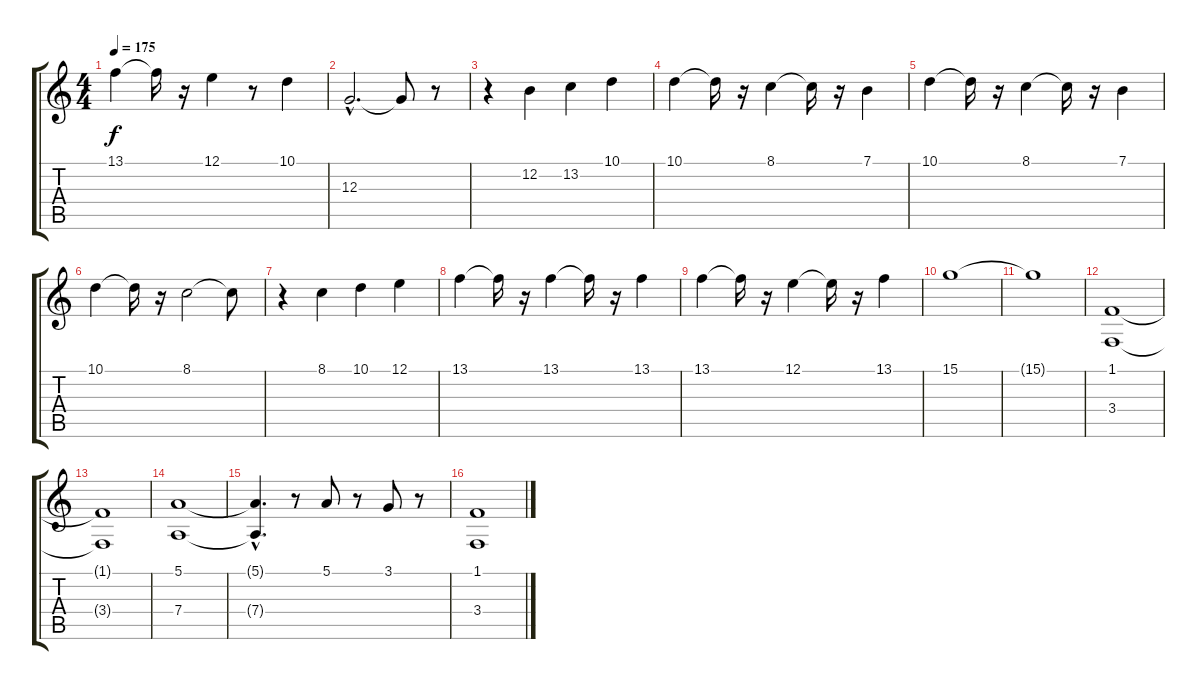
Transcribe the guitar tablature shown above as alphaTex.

\track "" {instrument trumpet}
\staff {score tabs}
\tuning (E4 B3 G3 D3 A2 E2) {hide}
\ts (4 4)
\tempo 175
\clef g2
\ks c
13.1.4{dy f} 13.1{t}.16 r.16 12.1.4 r.8 10.1.4 |
12.3{hac}.2{d} 12.3{t}.8 r.8 |
r.4 12.2.4 13.2.4 10.1.4 |
10.1.4 10.1{t}.16 r.16 8.1.4 8.1{t}.16 r.16 7.1.4 |
10.1.4 10.1{t}.16 r.16 8.1.4 8.1{t}.16 r.16 7.1.4 |
10.1.4 10.1{t}.16 r.16 8.1.2 8.1{t}.8 |
r.4 8.1.4 10.1.4 12.1.4 |
13.1.4 13.1{t}.16 r.16 13.1.4 13.1{t}.16 r.16 13.1.4 |
13.1.4 13.1{t}.16 r.16 12.1.4 12.1{t}.16 r.16 13.1.4 |
15.1.1{volume 16} |
15.1{t}.1 |
(1.1 3.4).1{volume 8} |
(1.1{t} 3.4{t}).1 |
(5.1 7.4).1{volume 9} |
(5.1{hac t} 7.4{hac t}).4{d} r.8 5.1.8{volume 16} r.8 3.1.8 r.8 |
(1.1 3.4).1
